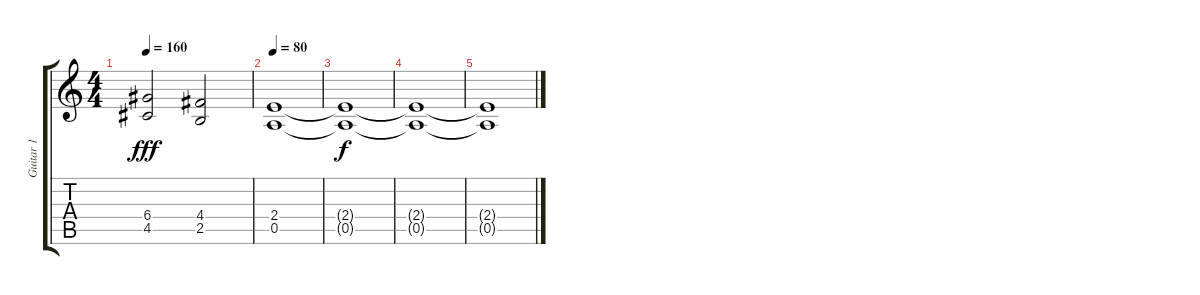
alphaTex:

\track ("Guitar 1" "Guitar 1") {instrument distortionguitar}
\staff {score tabs}
\tuning (E4 B3 G3 D3 A2 E2) {hide}
\ts (4 4)
\tempo 160
\clef g2
\ks c
(6.4 4.5).2{dy fff} (4.4 2.5).2 |
\tempo 80
(2.4 0.5).1 |
(2.4{t} 0.5{t}).1{dy f} |
(2.4{t} 0.5{t}).1 |
(2.4{t} 0.5{t}).1
